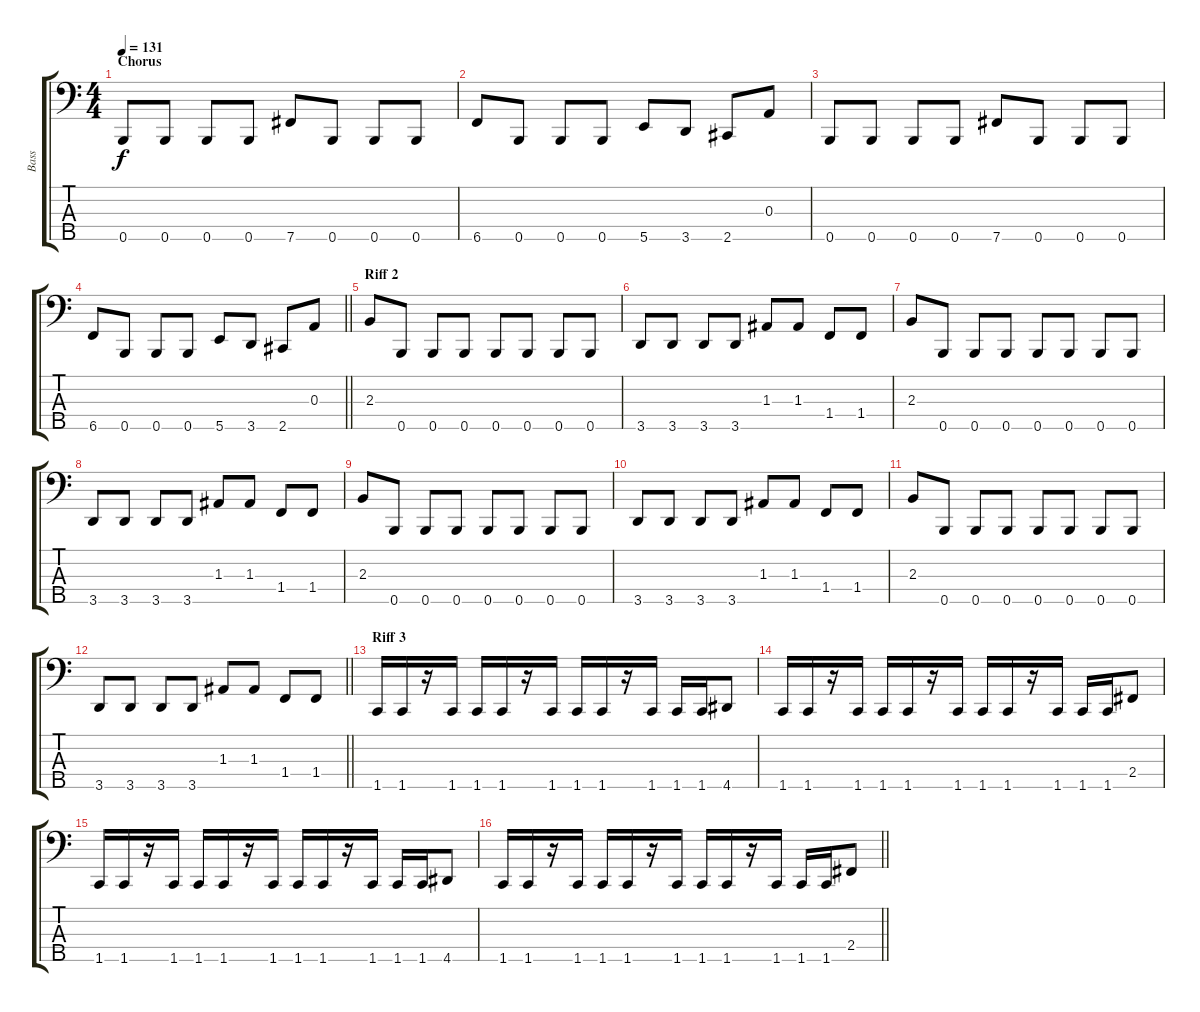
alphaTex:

\track ("Bass" "Bass") {instrument electricbasspick}
\staff {score tabs}
\tuning (G2 D2 A1 E1 B0) {hide}
\ts (4 4)
\section ("" "Chorus")
\tempo 131
\clef f4
\ks c
0.5.8{dy f} 0.5.8 0.5.8 0.5.8 7.5.8 0.5.8 0.5.8 0.5.8 |
6.5.8 0.5.8 0.5.8 0.5.8 5.5.8 3.5.8 2.5.8 0.3.8 |
0.5.8 0.5.8 0.5.8 0.5.8 7.5.8 0.5.8 0.5.8 0.5.8 |
\barLineRight lightlight
6.5.8 0.5.8 0.5.8 0.5.8 5.5.8 3.5.8 2.5.8 0.3.8 |
\section ("" "Riff 2")
2.3.8 0.5.8 0.5.8 0.5.8 0.5.8 0.5.8 0.5.8 0.5.8 |
3.5.8 3.5.8 3.5.8 3.5.8 1.3.8 1.3.8 1.4.8 1.4.8 |
2.3.8 0.5.8 0.5.8 0.5.8 0.5.8 0.5.8 0.5.8 0.5.8 |
3.5.8 3.5.8 3.5.8 3.5.8 1.3.8 1.3.8 1.4.8 1.4.8 |
2.3.8 0.5.8 0.5.8 0.5.8 0.5.8 0.5.8 0.5.8 0.5.8 |
3.5.8 3.5.8 3.5.8 3.5.8 1.3.8 1.3.8 1.4.8 1.4.8 |
2.3.8 0.5.8 0.5.8 0.5.8 0.5.8 0.5.8 0.5.8 0.5.8 |
\barLineRight lightlight
3.5.8 3.5.8 3.5.8 3.5.8 1.3.8 1.3.8 1.4.8 1.4.8 |
\section ("" "Riff 3")
1.5.16 1.5.16 r.16 1.5.16 1.5.16 1.5.16 r.16 1.5.16 1.5.16 1.5.16 r.16 1.5.16 1.5.16 1.5.16 4.5.8 |
1.5.16 1.5.16 r.16 1.5.16 1.5.16 1.5.16 r.16 1.5.16 1.5.16 1.5.16 r.16 1.5.16 1.5.16 1.5.16 2.4.8 |
1.5.16 1.5.16 r.16 1.5.16 1.5.16 1.5.16 r.16 1.5.16 1.5.16 1.5.16 r.16 1.5.16 1.5.16 1.5.16 4.5.8 |
\barLineRight lightlight
1.5.16 1.5.16 r.16 1.5.16 1.5.16 1.5.16 r.16 1.5.16 1.5.16 1.5.16 r.16 1.5.16 1.5.16 1.5.16 2.4.8
